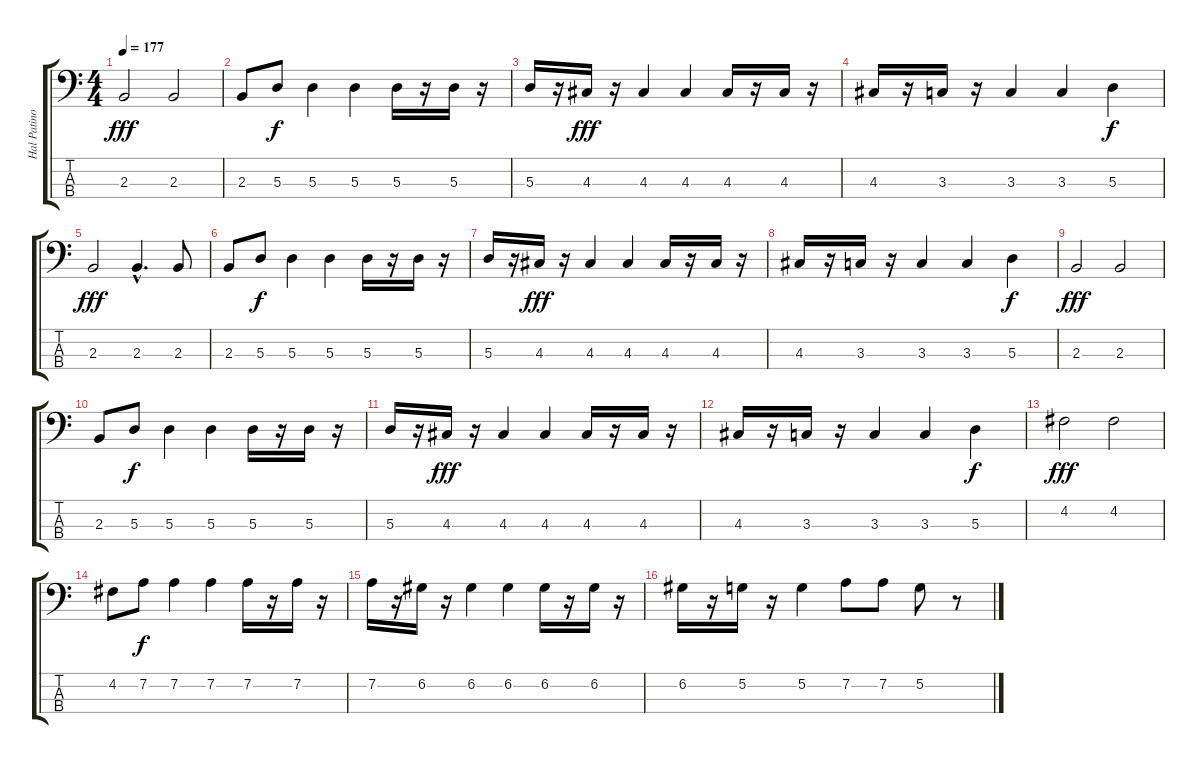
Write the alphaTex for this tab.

\track ("Hal Patino" "Hal Patino") {instrument electricbassfinger}
\staff {score tabs}
\tuning (G2 D2 A1 E1) {hide}
\ts (4 4)
\tempo 177
\clef f4
\ks c
2.3.2{dy fff} 2.3.2 |
2.3.8 5.3.8{dy f} 5.3.4 5.3.4 5.3.16 r.16 5.3.16 r.16 |
5.3.16 r.16 4.3.16{dy fff} r.16 4.3.4 4.3.4 4.3.16 r.16 4.3.16 r.16 |
4.3.16 r.16 3.3.16 r.16 3.3.4 3.3.4 5.3.4{dy f} |
2.3.2{dy fff} 2.3{hac}.4{d} 2.3.8 |
2.3.8 5.3.8{dy f} 5.3.4 5.3.4 5.3.16 r.16 5.3.16 r.16 |
5.3.16 r.16 4.3.16{dy fff} r.16 4.3.4 4.3.4 4.3.16 r.16 4.3.16 r.16 |
4.3.16 r.16 3.3.16 r.16 3.3.4 3.3.4 5.3.4{dy f} |
2.3.2{dy fff} 2.3.2 |
2.3.8 5.3.8{dy f} 5.3.4 5.3.4 5.3.16 r.16 5.3.16 r.16 |
5.3.16 r.16 4.3.16{dy fff} r.16 4.3.4 4.3.4 4.3.16 r.16 4.3.16 r.16 |
4.3.16 r.16 3.3.16 r.16 3.3.4 3.3.4 5.3.4{dy f} |
4.2.2{dy fff} 4.2.2 |
4.2.8 7.2.8{dy f} 7.2.4 7.2.4 7.2.16 r.16 7.2.16 r.16 |
7.2.16 r.16 6.2.16 r.16 6.2.4 6.2.4 6.2.16 r.16 6.2.16 r.16 |
6.2.16 r.16 5.2.16 r.16 5.2.4 7.2.8 7.2.8 5.2.8 r.8
